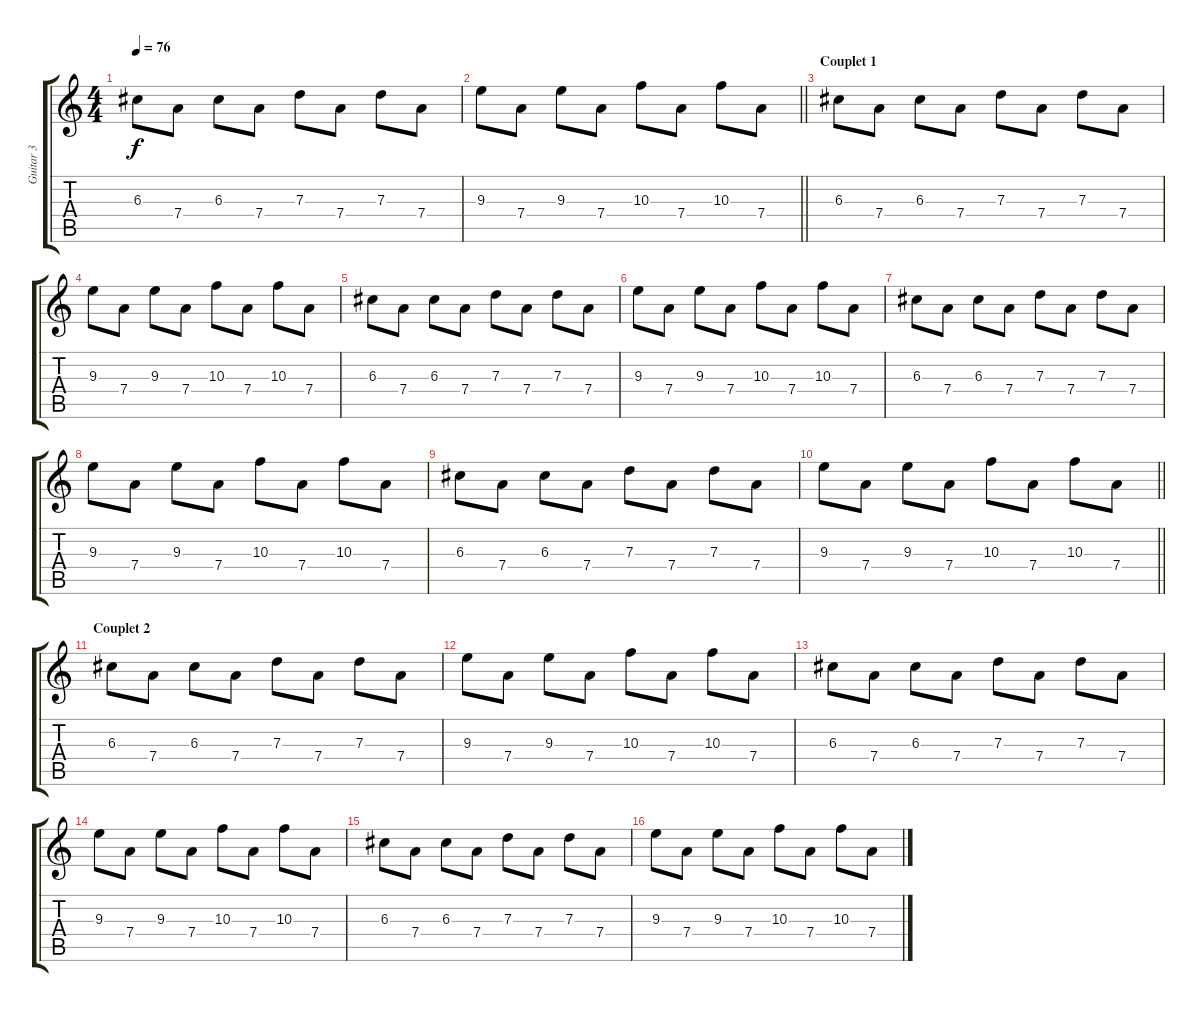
\track ("Guitar 3" "Guitar 3") {instrument acousticguitarnylon}
\staff {score tabs}
\tuning (E4 B3 G3 D3 A2 E2) {hide}
\ts (4 4)
\tempo 76
\clef g2
\ks c
6.3.8{dy f} 7.4.8 6.3.8 7.4.8 7.3.8 7.4.8 7.3.8 7.4.8 |
\barLineRight lightlight
9.3.8 7.4.8 9.3.8 7.4.8 10.3.8 7.4.8 10.3.8 7.4.8 |
\section ("" "Couplet 1")
6.3.8 7.4.8 6.3.8 7.4.8 7.3.8 7.4.8 7.3.8 7.4.8 |
9.3.8 7.4.8 9.3.8 7.4.8 10.3.8 7.4.8 10.3.8 7.4.8 |
6.3.8 7.4.8 6.3.8 7.4.8 7.3.8 7.4.8 7.3.8 7.4.8 |
9.3.8 7.4.8 9.3.8 7.4.8 10.3.8 7.4.8 10.3.8 7.4.8 |
6.3.8 7.4.8 6.3.8 7.4.8 7.3.8 7.4.8 7.3.8 7.4.8 |
9.3.8 7.4.8 9.3.8 7.4.8 10.3.8 7.4.8 10.3.8 7.4.8 |
6.3.8 7.4.8 6.3.8 7.4.8 7.3.8 7.4.8 7.3.8 7.4.8 |
\barLineRight lightlight
9.3.8 7.4.8 9.3.8 7.4.8 10.3.8 7.4.8 10.3.8 7.4.8 |
\section ("" "Couplet 2")
6.3.8 7.4.8 6.3.8 7.4.8 7.3.8 7.4.8 7.3.8 7.4.8 |
9.3.8 7.4.8 9.3.8 7.4.8 10.3.8 7.4.8 10.3.8 7.4.8 |
6.3.8 7.4.8 6.3.8 7.4.8 7.3.8 7.4.8 7.3.8 7.4.8 |
9.3.8 7.4.8 9.3.8 7.4.8 10.3.8 7.4.8 10.3.8 7.4.8 |
6.3.8 7.4.8 6.3.8 7.4.8 7.3.8 7.4.8 7.3.8 7.4.8 |
9.3.8 7.4.8 9.3.8 7.4.8 10.3.8 7.4.8 10.3.8 7.4.8
